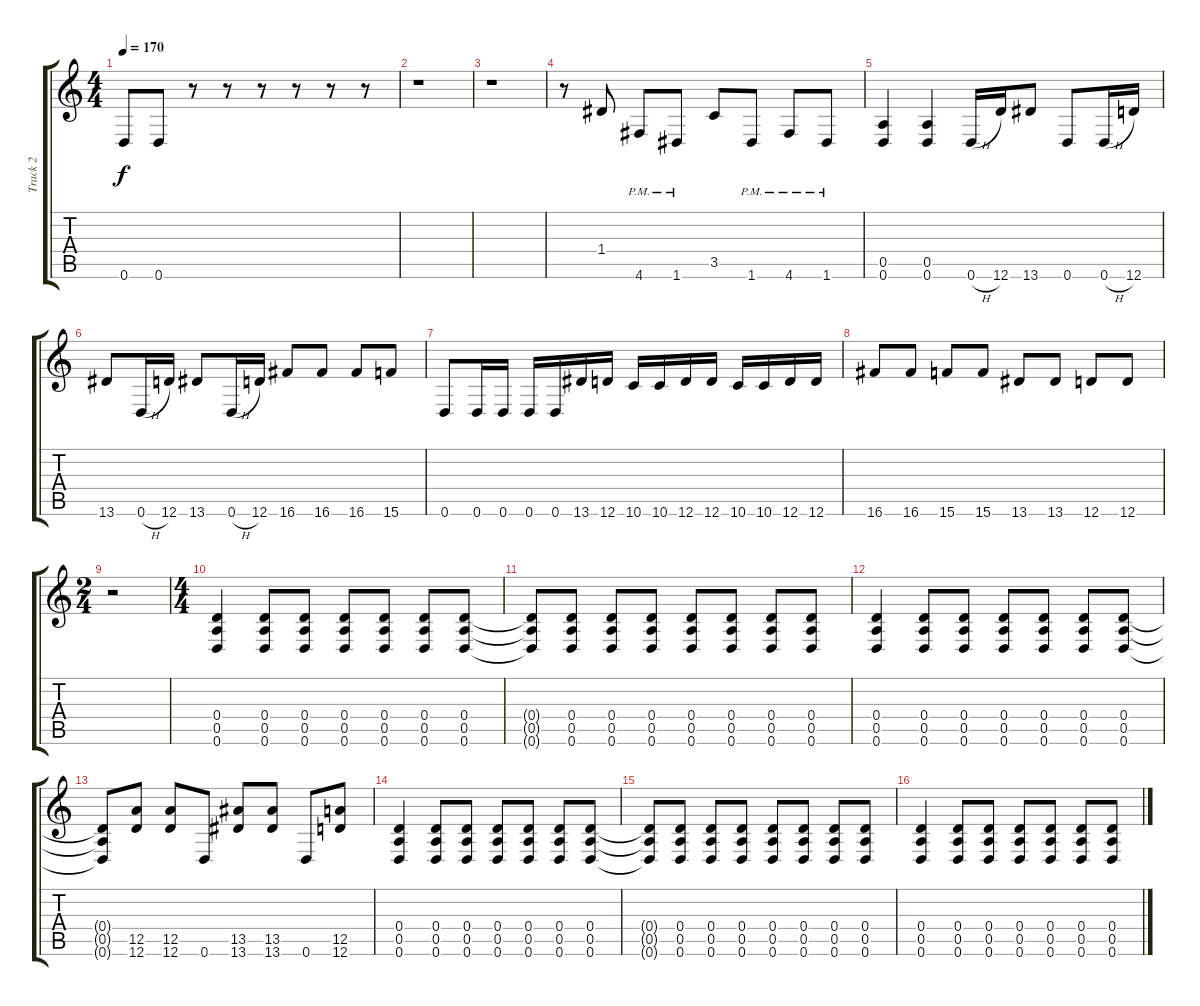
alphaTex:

\track ("Track 2" "Track 2") {instrument distortionguitar}
\staff {score tabs}
\tuning (E4 B3 G3 D3 A2 D2) {hide}
\ts (4 4)
\tempo 170
\clef g2
\ks c
0.6.8{dy f} 0.6.8 r.8 r.8 r.8 r.8 r.8 r.8 |
r.1 |
r.1 |
r.8 1.4.8 4.6{pm}.8 1.6{pm}.8 3.5.8 1.6{pm}.8 4.6{pm}.8 1.6{pm}.8 |
(0.5 0.6).4 (0.5 0.6).4 0.6{h}.16 12.6.16 13.6.8 0.6.8 0.6{h}.16 12.6.16 |
13.6.8 0.6{h}.16 12.6.16 13.6.8 0.6{h}.16 12.6.16 16.6.8 16.6.8 16.6.8 15.6.8 |
0.6.8 0.6.16 0.6.16 0.6.16 0.6.16 13.6.16 12.6.16 10.6.16 10.6.16 12.6.16 12.6.16 10.6.16 10.6.16 12.6.16 12.6.16 |
16.6.8 16.6.8 15.6.8 15.6.8 13.6.8 13.6.8 12.6.8 12.6.8 |
\ts (2 4)
r.2 |
\ts (4 4)
(0.4 0.5 0.6).4 (0.4 0.5 0.6).8 (0.4 0.5 0.6).8 (0.4 0.5 0.6).8 (0.4 0.5 0.6).8 (0.4 0.5 0.6).8 (0.4 0.5 0.6).8 |
(0.4{t} 0.5{t} 0.6{t}).8 (0.4 0.5 0.6).8 (0.4 0.5 0.6).8 (0.4 0.5 0.6).8 (0.4 0.5 0.6).8 (0.4 0.5 0.6).8 (0.4 0.5 0.6).8 (0.4 0.5 0.6).8 |
(0.4 0.5 0.6).4 (0.4 0.5 0.6).8 (0.4 0.5 0.6).8 (0.4 0.5 0.6).8 (0.4 0.5 0.6).8 (0.4 0.5 0.6).8 (0.4 0.5 0.6).8 |
(0.4{t} 0.5{t} 0.6{t}).8 (12.5 12.6).8 (12.5 12.6).8 0.6.8 (13.5 13.6).8 (13.5 13.6).8 0.6.8 (12.5 12.6).8 |
(0.4 0.5 0.6).4 (0.4 0.5 0.6).8 (0.4 0.5 0.6).8 (0.4 0.5 0.6).8 (0.4 0.5 0.6).8 (0.4 0.5 0.6).8 (0.4 0.5 0.6).8 |
(0.4{t} 0.5{t} 0.6{t}).8 (0.4 0.5 0.6).8 (0.4 0.5 0.6).8 (0.4 0.5 0.6).8 (0.4 0.5 0.6).8 (0.4 0.5 0.6).8 (0.4 0.5 0.6).8 (0.4 0.5 0.6).8 |
(0.4 0.5 0.6).4 (0.4 0.5 0.6).8 (0.4 0.5 0.6).8 (0.4 0.5 0.6).8 (0.4 0.5 0.6).8 (0.4 0.5 0.6).8 (0.4 0.5 0.6).8
